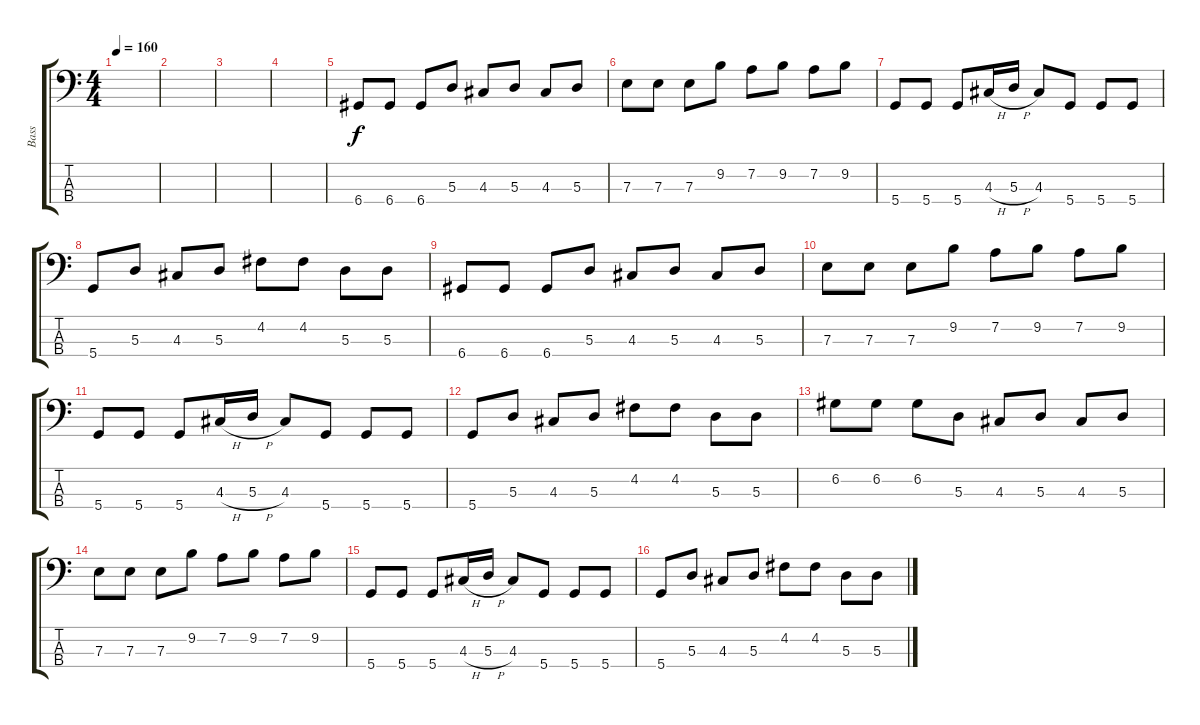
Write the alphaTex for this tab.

\track ("Bass" "Bass") {instrument electricbassfinger}
\staff {score tabs}
\tuning (G2 D2 A1 D1) {hide}
\ts (4 4)
\tempo 160
\clef f4
\ks c
|
|
|
|
6.4.8 6.4.8 6.4.8 5.3.8 4.3.8 5.3.8 4.3.8 5.3.8 |
7.3.8 7.3.8 7.3.8 9.2.8 7.2.8 9.2.8 7.2.8 9.2.8 |
5.4.8 5.4.8 5.4.8 4.3{h}.16 5.3{h}.16 4.3.8 5.4.8 5.4.8 5.4.8 |
5.4.8 5.3.8 4.3.8 5.3.8 4.2.8 4.2.8 5.3.8 5.3.8 |
6.4.8 6.4.8 6.4.8 5.3.8 4.3.8 5.3.8 4.3.8 5.3.8 |
7.3.8 7.3.8 7.3.8 9.2.8 7.2.8 9.2.8 7.2.8 9.2.8 |
5.4.8 5.4.8 5.4.8 4.3{h}.16 5.3{h}.16 4.3.8 5.4.8 5.4.8 5.4.8 |
5.4.8 5.3.8 4.3.8 5.3.8 4.2.8 4.2.8 5.3.8 5.3.8 |
6.2.8 6.2.8 6.2.8 5.3.8 4.3.8 5.3.8 4.3.8 5.3.8 |
7.3.8 7.3.8 7.3.8 9.2.8 7.2.8 9.2.8 7.2.8 9.2.8 |
5.4.8 5.4.8 5.4.8 4.3{h}.16 5.3{h}.16 4.3.8 5.4.8 5.4.8 5.4.8 |
5.4.8 5.3.8 4.3.8 5.3.8 4.2.8 4.2.8 5.3.8 5.3.8
